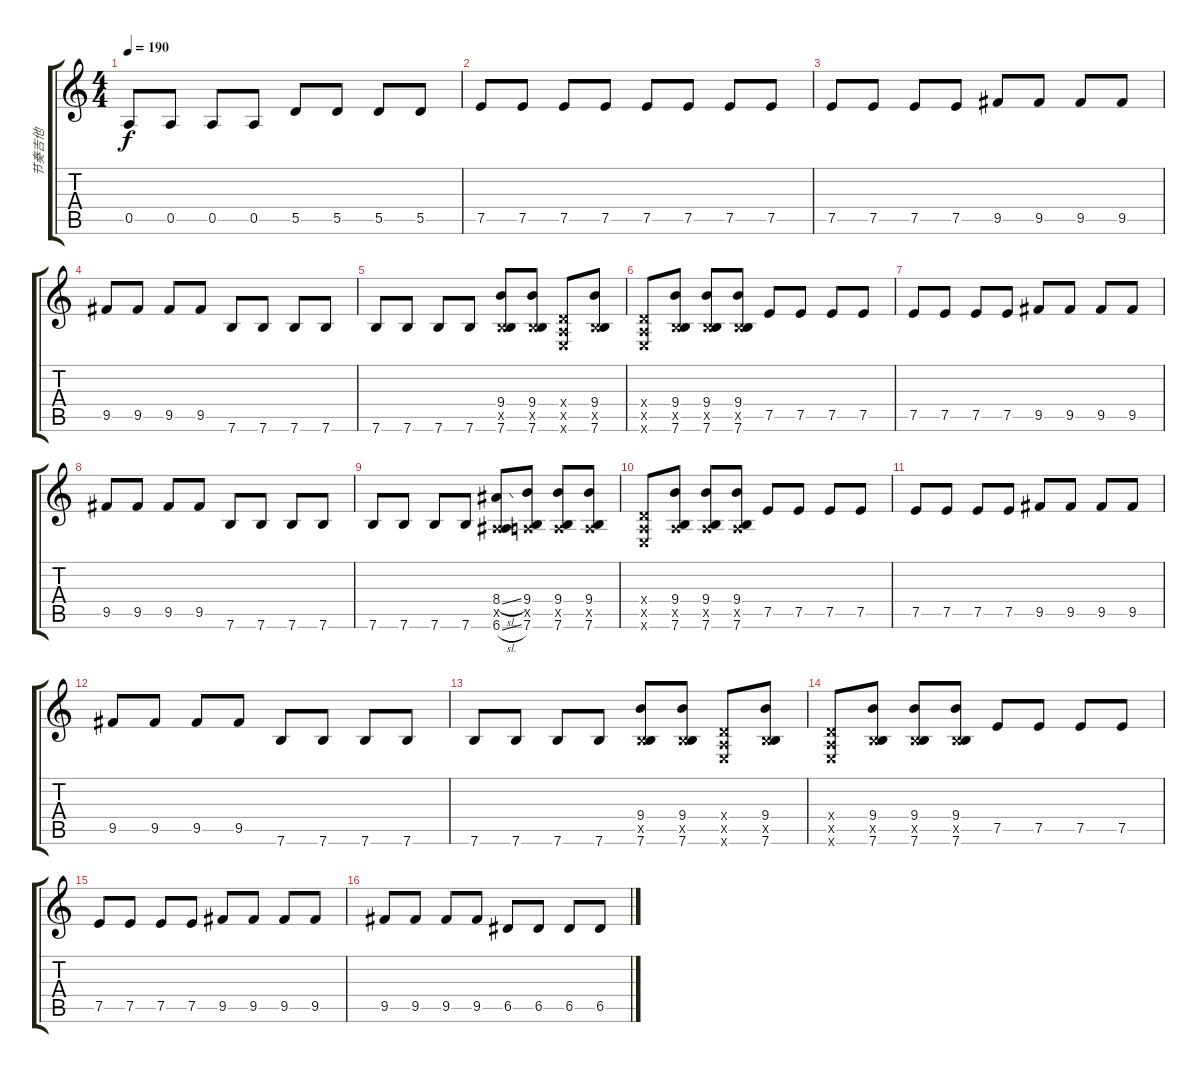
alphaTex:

\track ("节奏吉他" "节奏吉他") {instrument distortionguitar}
\staff {score tabs}
\tuning (E4 B3 G3 D3 A2 E2) {hide}
\ts (4 4)
\tempo 190
\clef g2
\ks c
0.5.8{dy f} 0.5.8 0.5.8 0.5.8 5.5.8 5.5.8 5.5.8 5.5.8 |
7.5.8 7.5.8 7.5.8 7.5.8 7.5.8 7.5.8 7.5.8 7.5.8 |
7.5.8 7.5.8 7.5.8 7.5.8 9.5.8 9.5.8 9.5.8 9.5.8 |
9.5.8 9.5.8 9.5.8 9.5.8 7.6.8 7.6.8 7.6.8 7.6.8 |
7.6.8 7.6.8 7.6.8 7.6.8 (9.4 2.5{x} 7.6).8 (9.4 2.5{x} 7.6).8 (0.4{x} 0.5{x} 0.6{x}).8 (9.4 2.5{x} 7.6).8 |
(0.4{x} 0.5{x} 0.6{x}).8 (9.4 2.5{x} 7.6).8 (9.4 2.5{x} 7.6).8 (9.4 2.5{x} 7.6).8 7.5.8 7.5.8 7.5.8 7.5.8 |
7.5.8 7.5.8 7.5.8 7.5.8 9.5.8 9.5.8 9.5.8 9.5.8 |
9.5.8 9.5.8 9.5.8 9.5.8 7.6.8 7.6.8 7.6.8 7.6.8 |
7.6.8 7.6.8 7.6.8 7.6.8 (8.4{sl} 0.5{x} 6.6{sl}).8 (9.4 0.5{x} 7.6).8 (9.4 0.5{x} 7.6).8 (9.4 0.5{x} 7.6).8 |
(0.4{x} 0.5{x} 0.6{x}).8 (9.4 0.5{x} 7.6).8 (9.4 0.5{x} 7.6).8 (9.4 0.5{x} 7.6).8 7.5.8 7.5.8 7.5.8 7.5.8 |
7.5.8 7.5.8 7.5.8 7.5.8 9.5.8 9.5.8 9.5.8 9.5.8 |
9.5.8 9.5.8 9.5.8 9.5.8 7.6.8 7.6.8 7.6.8 7.6.8 |
7.6.8 7.6.8 7.6.8 7.6.8 (9.4 2.5{x} 7.6).8 (9.4 2.5{x} 7.6).8 (0.4{x} 0.5{x} 0.6{x}).8 (9.4 2.5{x} 7.6).8 |
(0.4{x} 0.5{x} 0.6{x}).8 (9.4 2.5{x} 7.6).8 (9.4 2.5{x} 7.6).8 (9.4 2.5{x} 7.6).8 7.5.8 7.5.8 7.5.8 7.5.8 |
7.5.8 7.5.8 7.5.8 7.5.8 9.5.8 9.5.8 9.5.8 9.5.8 |
9.5.8 9.5.8 9.5.8 9.5.8 6.5.8 6.5.8 6.5.8 6.5.8
